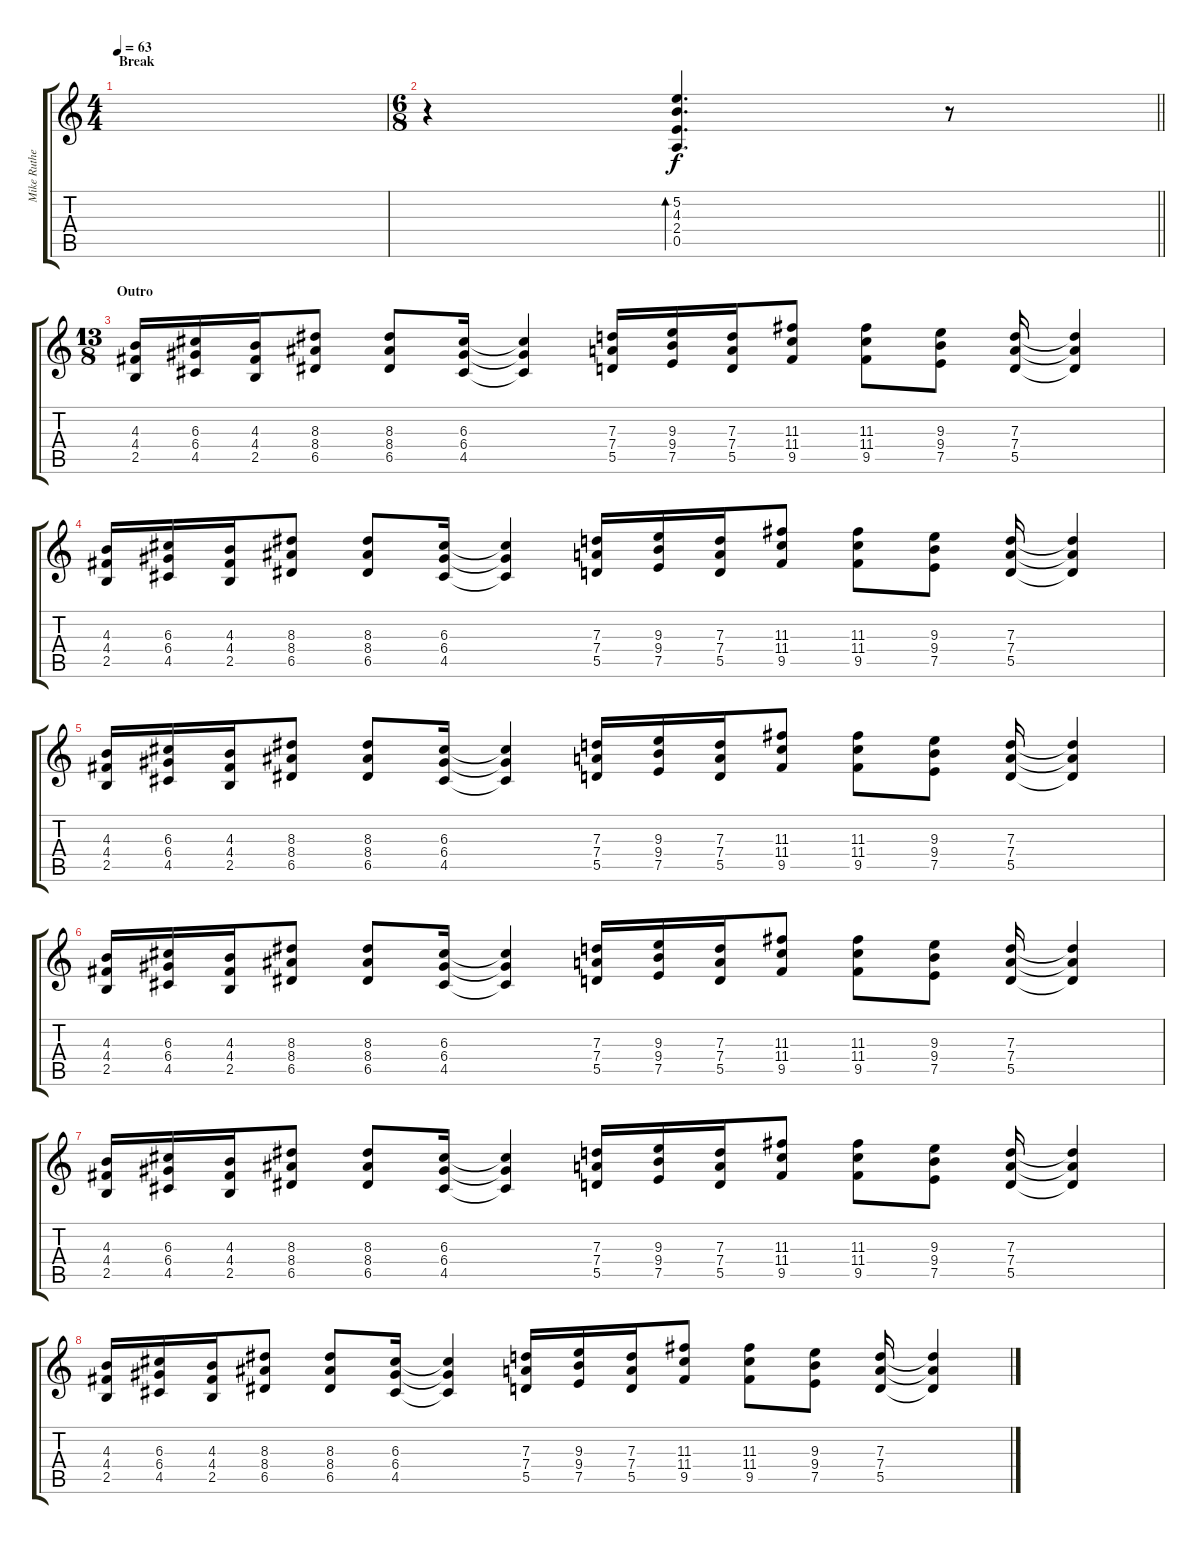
\track ("Mike Rutherford (Guitar 2)" "Mike Ruthe") {instrument distortionguitar}
\staff {score tabs}
\tuning (E4 B3 G3 D3 A2 E2) {hide}
\ts (4 4)
\section ("" "Break")
\tempo 63
\clef g2
\ks c
|
\ts (6 8)
\barLineRight lightlight
r.4 (5.2 4.3 2.4 0.5).4{d bd 60} r.8 |
\ts (13 8)
\section ("" "Outro")
(4.3 4.4 2.5).16 (6.3 6.4 4.5).16 (4.3 4.4 2.5).16 (8.3 8.4 6.5).8 (8.3 8.4 6.5).8 (6.3 6.4 4.5).16 (6.3{t} 6.4{t} 4.5{t}).4 (7.3 7.4 5.5).16 (9.3 9.4 7.5).16 (7.3 7.4 5.5).16 (11.3 11.4 9.5).8 (11.3 11.4 9.5).8 (9.3 9.4 7.5).8 (7.3 7.4 5.5).16 (7.3{t} 7.4{t} 5.5{t}).4 |
(4.3 4.4 2.5).16 (6.3 6.4 4.5).16 (4.3 4.4 2.5).16 (8.3 8.4 6.5).8 (8.3 8.4 6.5).8 (6.3 6.4 4.5).16 (6.3{t} 6.4{t} 4.5{t}).4 (7.3 7.4 5.5).16 (9.3 9.4 7.5).16 (7.3 7.4 5.5).16 (11.3 11.4 9.5).8 (11.3 11.4 9.5).8 (9.3 9.4 7.5).8 (7.3 7.4 5.5).16 (7.3{t} 7.4{t} 5.5{t}).4 |
(4.3 4.4 2.5).16 (6.3 6.4 4.5).16 (4.3 4.4 2.5).16 (8.3 8.4 6.5).8 (8.3 8.4 6.5).8 (6.3 6.4 4.5).16 (6.3{t} 6.4{t} 4.5{t}).4 (7.3 7.4 5.5).16 (9.3 9.4 7.5).16 (7.3 7.4 5.5).16 (11.3 11.4 9.5).8 (11.3 11.4 9.5).8 (9.3 9.4 7.5).8 (7.3 7.4 5.5).16 (7.3{t} 7.4{t} 5.5{t}).4 |
(4.3 4.4 2.5).16 (6.3 6.4 4.5).16 (4.3 4.4 2.5).16 (8.3 8.4 6.5).8 (8.3 8.4 6.5).8 (6.3 6.4 4.5).16 (6.3{t} 6.4{t} 4.5{t}).4 (7.3 7.4 5.5).16 (9.3 9.4 7.5).16 (7.3 7.4 5.5).16 (11.3 11.4 9.5).8 (11.3 11.4 9.5).8 (9.3 9.4 7.5).8 (7.3 7.4 5.5).16 (7.3{t} 7.4{t} 5.5{t}).4 |
(4.3 4.4 2.5).16 (6.3 6.4 4.5).16 (4.3 4.4 2.5).16 (8.3 8.4 6.5).8 (8.3 8.4 6.5).8 (6.3 6.4 4.5).16 (6.3{t} 6.4{t} 4.5{t}).4 (7.3 7.4 5.5).16 (9.3 9.4 7.5).16 (7.3 7.4 5.5).16 (11.3 11.4 9.5).8 (11.3 11.4 9.5).8 (9.3 9.4 7.5).8 (7.3 7.4 5.5).16 (7.3{t} 7.4{t} 5.5{t}).4 |
(4.3 4.4 2.5).16 (6.3 6.4 4.5).16 (4.3 4.4 2.5).16 (8.3 8.4 6.5).8 (8.3 8.4 6.5).8 (6.3 6.4 4.5).16 (6.3{t} 6.4{t} 4.5{t}).4 (7.3 7.4 5.5).16 (9.3 9.4 7.5).16 (7.3 7.4 5.5).16 (11.3 11.4 9.5).8 (11.3 11.4 9.5).8 (9.3 9.4 7.5).8 (7.3 7.4 5.5).16 (7.3{t} 7.4{t} 5.5{t}).4
